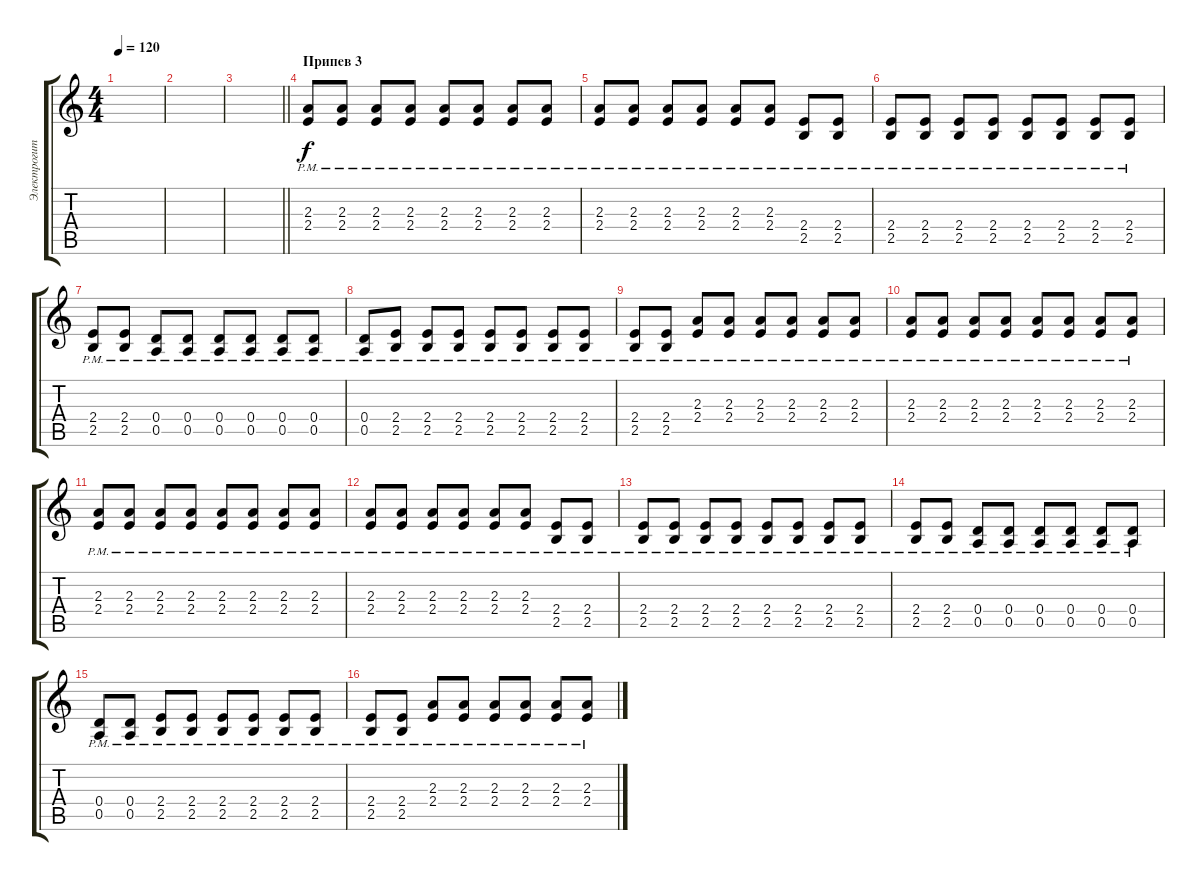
\track ("Электрогитара 2" "Электрогит") {instrument distortionguitar}
\staff {score tabs}
\tuning (E4 B3 G3 D3 A2 E2) {hide}
\ts (4 4)
\tempo 120
\clef g2
\ks c
|
|
\barLineRight lightlight
|
\section ("" "Припев 3")
(2.3{pm} 2.4{pm}).8{instrument distortionguitar} (2.3{pm} 2.4{pm}).8 (2.3{pm} 2.4{pm}).8 (2.3{pm} 2.4{pm}).8 (2.3{pm} 2.4{pm}).8 (2.3{pm} 2.4{pm}).8 (2.3{pm} 2.4{pm}).8 (2.3{pm} 2.4{pm}).8 |
(2.3{pm} 2.4{pm}).8 (2.3{pm} 2.4{pm}).8 (2.3{pm} 2.4{pm}).8 (2.3{pm} 2.4{pm}).8 (2.3{pm} 2.4{pm}).8 (2.3{pm} 2.4{pm}).8 (2.4{pm} 2.5{pm}).8 (2.4{pm} 2.5{pm}).8 |
(2.4{pm} 2.5{pm}).8 (2.4{pm} 2.5{pm}).8 (2.4{pm} 2.5{pm}).8 (2.4{pm} 2.5{pm}).8 (2.4{pm} 2.5{pm}).8 (2.4{pm} 2.5{pm}).8 (2.4{pm} 2.5{pm}).8 (2.4{pm} 2.5{pm}).8 |
(2.4{pm} 2.5{pm}).8 (2.4{pm} 2.5{pm}).8 (0.4{pm} 0.5{pm}).8 (0.4{pm} 0.5{pm}).8 (0.4{pm} 0.5{pm}).8 (0.4{pm} 0.5{pm}).8 (0.4{pm} 0.5{pm}).8 (0.4{pm} 0.5{pm}).8 |
(0.4{pm} 0.5{pm}).8 (2.4{pm} 2.5{pm}).8 (2.4{pm} 2.5{pm}).8 (2.4{pm} 2.5{pm}).8 (2.4{pm} 2.5{pm}).8 (2.4{pm} 2.5{pm}).8 (2.4{pm} 2.5{pm}).8 (2.4{pm} 2.5{pm}).8 |
(2.4{pm} 2.5{pm}).8 (2.4{pm} 2.5{pm}).8 (2.3{pm} 2.4{pm}).8 (2.3{pm} 2.4{pm}).8 (2.3{pm} 2.4{pm}).8 (2.3{pm} 2.4{pm}).8 (2.3{pm} 2.4{pm}).8 (2.3{pm} 2.4{pm}).8 |
(2.3{pm} 2.4{pm}).8 (2.3{pm} 2.4{pm}).8 (2.3{pm} 2.4{pm}).8 (2.3{pm} 2.4{pm}).8 (2.3{pm} 2.4{pm}).8 (2.3{pm} 2.4{pm}).8 (2.3{pm} 2.4{pm}).8 (2.3{pm} 2.4{pm}).8 |
(2.3{pm} 2.4{pm}).8 (2.3{pm} 2.4{pm}).8 (2.3{pm} 2.4{pm}).8 (2.3{pm} 2.4{pm}).8 (2.3{pm} 2.4{pm}).8 (2.3{pm} 2.4{pm}).8 (2.3{pm} 2.4{pm}).8 (2.3{pm} 2.4{pm}).8 |
(2.3{pm} 2.4{pm}).8 (2.3{pm} 2.4{pm}).8 (2.3{pm} 2.4{pm}).8 (2.3{pm} 2.4{pm}).8 (2.3{pm} 2.4{pm}).8 (2.3{pm} 2.4{pm}).8 (2.4{pm} 2.5{pm}).8 (2.4{pm} 2.5{pm}).8 |
(2.4{pm} 2.5{pm}).8 (2.4{pm} 2.5{pm}).8 (2.4{pm} 2.5{pm}).8 (2.4{pm} 2.5{pm}).8 (2.4{pm} 2.5{pm}).8 (2.4{pm} 2.5{pm}).8 (2.4{pm} 2.5{pm}).8 (2.4{pm} 2.5{pm}).8 |
(2.4{pm} 2.5{pm}).8 (2.4{pm} 2.5{pm}).8 (0.4{pm} 0.5{pm}).8 (0.4{pm} 0.5{pm}).8 (0.4{pm} 0.5{pm}).8 (0.4{pm} 0.5{pm}).8 (0.4{pm} 0.5{pm}).8 (0.4{pm} 0.5{pm}).8 |
(0.4{pm} 0.5{pm}).8 (0.4{pm} 0.5{pm}).8 (2.4{pm} 2.5{pm}).8 (2.4{pm} 2.5{pm}).8 (2.4{pm} 2.5{pm}).8 (2.4{pm} 2.5{pm}).8 (2.4{pm} 2.5{pm}).8 (2.4{pm} 2.5{pm}).8 |
(2.4{pm} 2.5{pm}).8 (2.4{pm} 2.5{pm}).8 (2.3{pm} 2.4{pm}).8 (2.3{pm} 2.4{pm}).8 (2.3{pm} 2.4{pm}).8 (2.3{pm} 2.4{pm}).8 (2.3{pm} 2.4{pm}).8 (2.3{pm} 2.4{pm}).8
